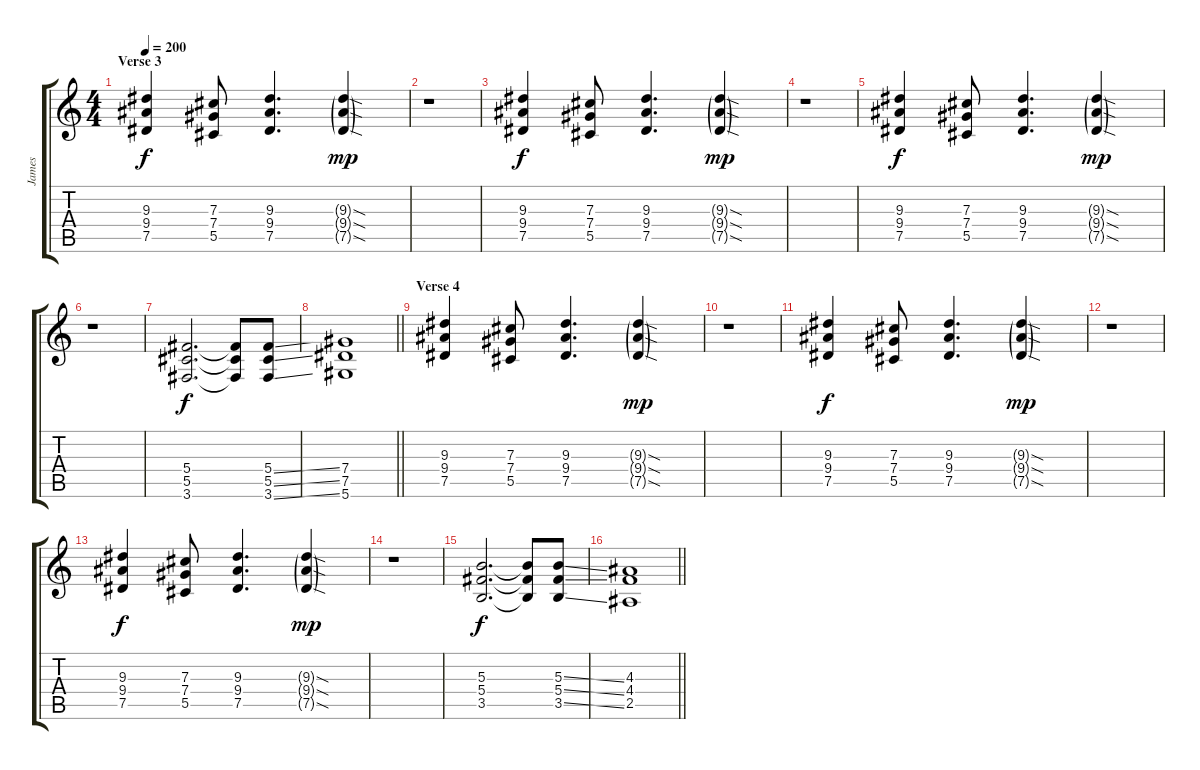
\track ("James" "James") {instrument distortionguitar}
\staff {score tabs}
\tuning (Eb4 Bb3 Gb3 Db3 Ab2 Eb2) {hide}
\ts (4 4)
\section ("" "Verse 3")
\tempo 200
\clef g2
\ks c
(9.3 9.4 7.5).4{dy f} (7.3 7.4 5.5).8 (9.3 9.4 7.5).4{d} (9.3{sod g} 9.4{sod g} 7.5{sod g}).4{dy mp} |
r.1 |
(9.3 9.4 7.5).4{dy f} (7.3 7.4 5.5).8 (9.3 9.4 7.5).4{d} (9.3{sod g} 9.4{sod g} 7.5{sod g}).4{dy mp} |
r.1 |
(9.3 9.4 7.5).4{dy f} (7.3 7.4 5.5).8 (9.3 9.4 7.5).4{d} (9.3{sod g} 9.4{sod g} 7.5{sod g}).4{dy mp} |
r.1 |
(5.4 5.5 3.6).2{d dy f} (5.4{t} 5.5{t} 3.6{t}).8 (5.4{ss} 5.5{ss} 3.6{ss}).8 |
\barLineRight lightlight
(7.4 7.5 5.6).1 |
\section ("" "Verse 4")
(9.3 9.4 7.5).4 (7.3 7.4 5.5).8 (9.3 9.4 7.5).4{d} (9.3{sod g} 9.4{sod g} 7.5{sod g}).4{dy mp} |
r.1 |
(9.3 9.4 7.5).4{dy f} (7.3 7.4 5.5).8 (9.3 9.4 7.5).4{d} (9.3{sod g} 9.4{sod g} 7.5{sod g}).4{dy mp} |
r.1 |
(9.3 9.4 7.5).4{dy f} (7.3 7.4 5.5).8 (9.3 9.4 7.5).4{d} (9.3{sod g} 9.4{sod g} 7.5{sod g}).4{dy mp} |
r.1 |
(5.3 5.4 3.5).2{d dy f} (5.3{t} 5.4{t} 3.5{t}).8 (5.3{ss} 5.4{ss} 3.5{ss}).8 |
\barLineRight lightlight
(4.3 4.4 2.5).1
